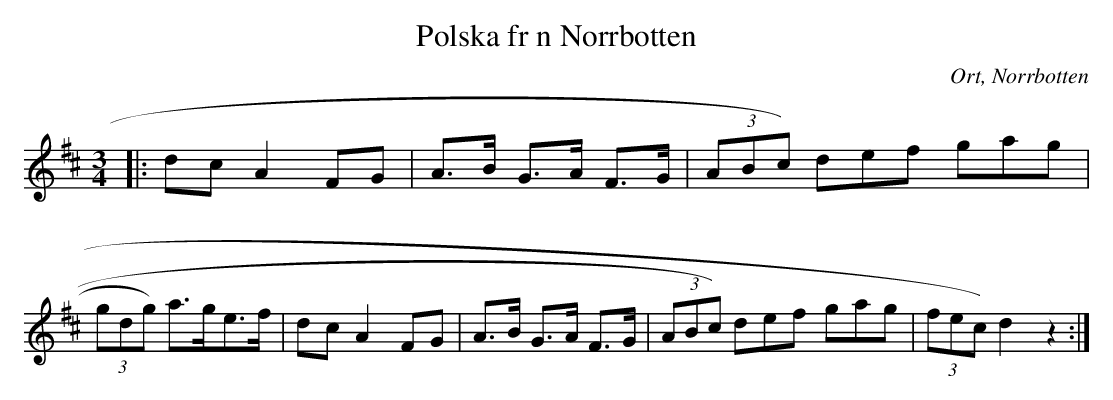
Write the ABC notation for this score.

X:1
T:Polska fr n Norrbotten
O:Ort, Norrbotten
M:3/4
L:1/16
K:D
|: d2c2 A4 F2G2 | A3B G3A F3G | (3A2B2c2) 3d2e2f2 3g2a2g2 | (3g2d2g2) a3ge3f | d2c2 A4 F2G2 | A3B G3A F3G | (3A2B2c2) 3 d2e2f2 3g2a2g2 | (3f2e2c2) d4 z4:|
